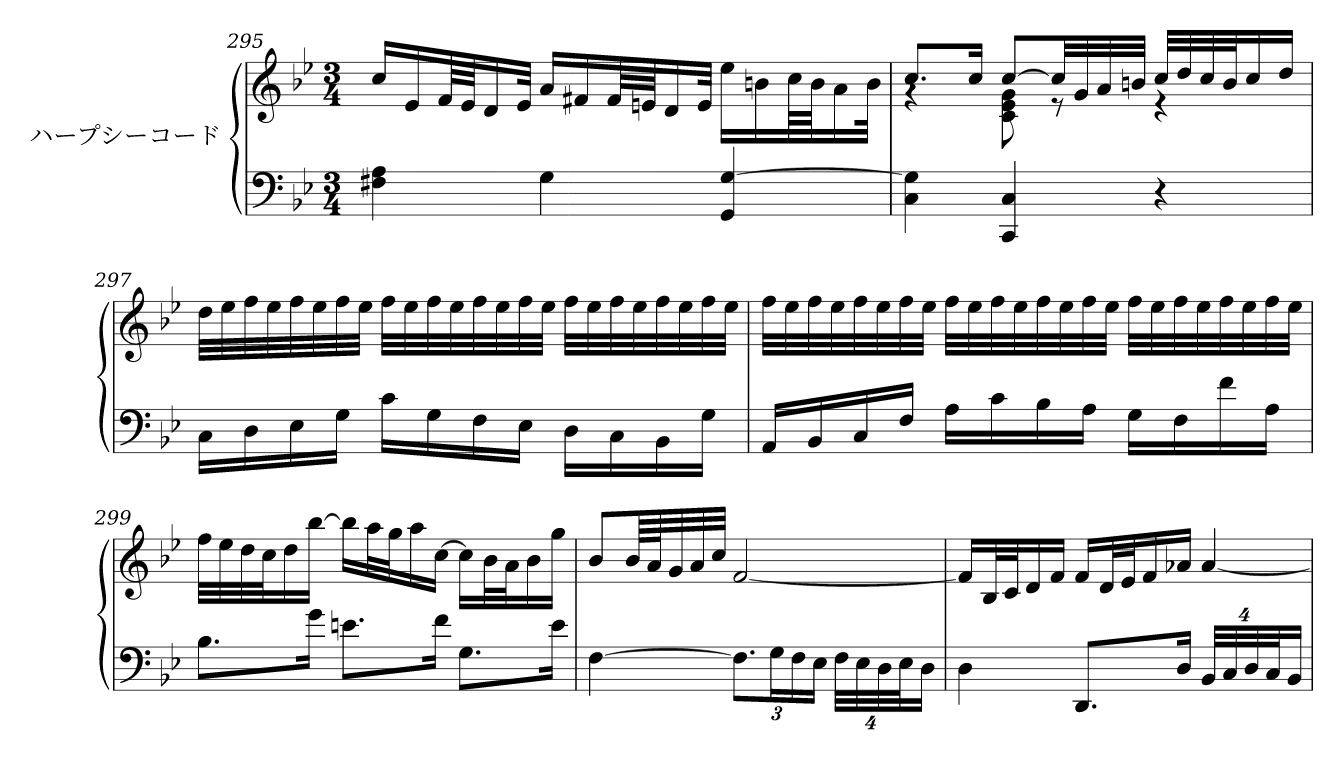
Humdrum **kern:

**kern	**kern
*part1	*part1
*staff2	*staff1
*I"ハープシーコード	*
*clefF4	*clefG2
*k[b-e-]	*k[b-e-]
*M3/4	*M3/4
=295	=295
4F#X\ 4A\	16cc/LL
.	16e-/
.	64f/LL
.	64e-/JJ
.	16d/
.	32e-/JJk
4G\	16a/LL
.	16f#X/
.	64f#/LL
.	64en/JJ
.	16d/
.	32e/JJk
4GG/ [4G/	16ee-\LL
.	16bn\
.	64cc\LL
.	64b\JJ
.	16a\
.	32b\JJk
!!LO:LB:g=z
=296	=296
*	*^
4C\ 4G\]	8.cc/L	4rg
.	16cc/Jk	.
4CC/ 4C/	[8cc/L	8c\ 8e-\ 8g\
.	32cc/LL]	8re
.	32g/	.
.	32a/	.
.	32bn/JJJ	.
4r	32cc/LLL	4re
.	32dd/	.
.	32cc/	.
.	32b/J	.
.	16cc/	.
.	16dd/JJ	.
*	*v	*v
=297	=297
16C\LL	32dd\LLL
.	32ee-\
16D\	32ff\
.	32ee-\
16E-\	32ff\
.	32ee-\
16G\JJ	32ff\
.	32ee-\JJJ
16c\LL	32ff\LLL
.	32ee-\
16G\	32ff\
.	32ee-\
16F\	32ff\
.	32ee-\
16E-\JJ	32ff\
.	32ee-\JJJ
16D\LL	32ff\LLL
.	32ee-\
16C\	32ff\
.	32ee-\
16BB-\	32ff\
.	32ee-\
16G\JJ	32ff\
.	32ee-\JJJ
!!LO:LB:g=z
=298	=298
16AA/LL	32ff\LLL
.	32ee-\
16BB-/	32ff\
.	32ee-\
16C/	32ff\
.	32ee-\
16F/JJ	32ff\
.	32ee-\JJJ
16A\LL	32ff\LLL
.	32ee-\
16c\	32ff\
.	32ee-\
16B-\	32ff\
.	32ee-\
16A\JJ	32ff\
.	32ee-\JJJ
16G\LL	32ff\LLL
.	32ee-\
16F\	32ff\
.	32ee-\
16f\	32ff\
.	32ee-\
16A\JJ	32ff\
.	32ee-\JJJ
=299	=299
8.B-\L	32ff\LLL
.	32ee-\
.	32dd\
.	32cc\J
.	16dd\
16g\Jk	[16bb-\JJ
8.en\L	16bb-\LL]
.	32aa\L
.	32gg\J
.	16aa\
16f\Jk	[16cc\JJ
8.G\L	16cc\LL]
.	32b-\L
.	32a\J
.	16b-\
16e\Jk	16gg\JJ
!!LO:LB:g=z
=300	=300
[4F\	8b-/L
.	64b-/LLL
.	64a/J
.	32g/
.	32a/
.	32cc/JJJ
*Xbrackettup	*
12.F\L]	[2f/
24G\L	.
24F\	.
24E-\JJ	.
64%3F\LL	.
64%3E-\	.
64%3D\	.
64%3E-\	.
16D\JJ	.
=301	=301
4D\	16f/LL]
.	32B-/L
.	32c/J
.	16d/
.	16f/JJ
8.DD/L	16f/LL
.	32d/L
.	32e-/J
.	16f/
16D/Jk	16a-X/JJ
64%3BB-/LL	[4a-/
64%3C/	.
64%3D/	.
64%3C/	.
16BB-/JJ	.
=	=
*-	*-
